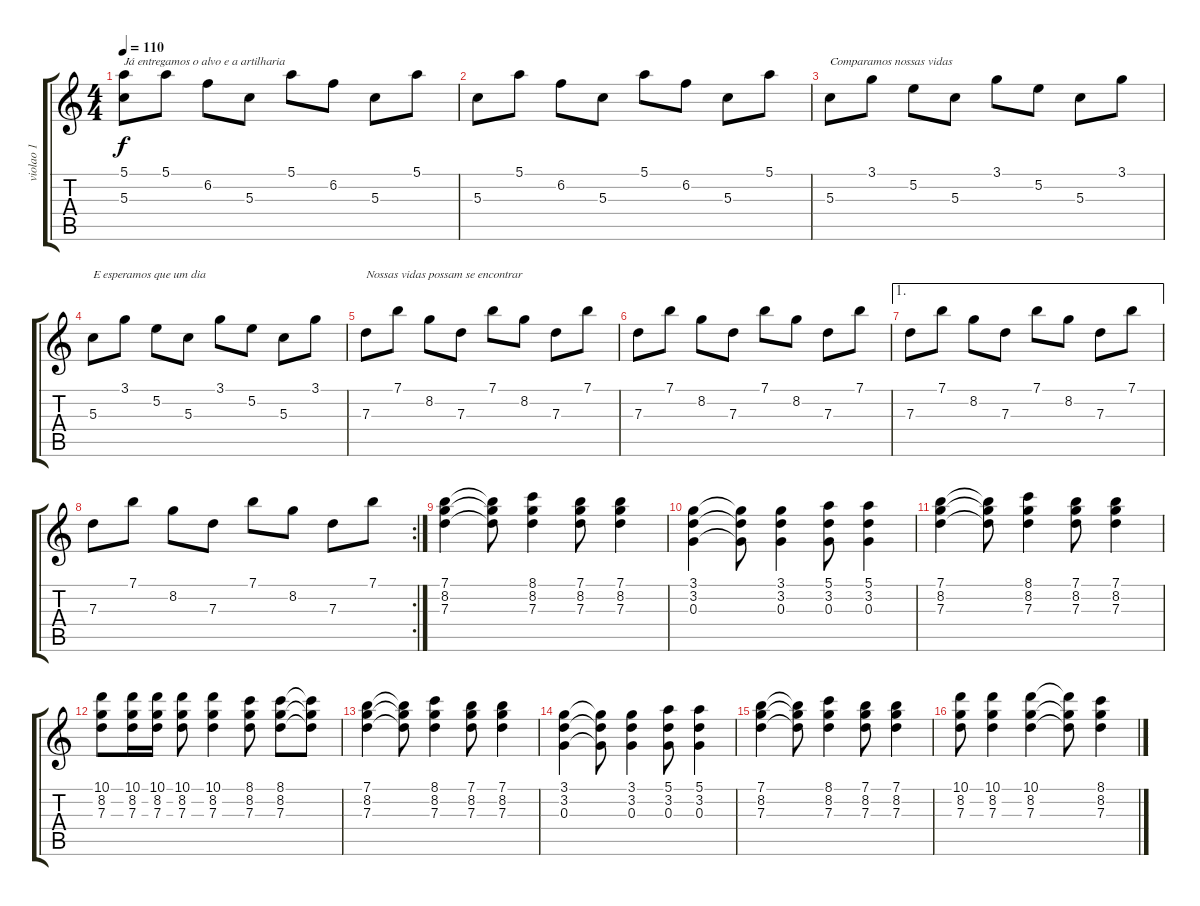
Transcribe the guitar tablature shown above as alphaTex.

\track ("violao 1" "violao 1") {instrument acousticguitarnylon}
\staff {score tabs}
\tuning (E4 B3 G3 D3 A2 E2) {hide}
\ts (4 4)
\tempo 110
\clef g2
\ks c
(5.1{t} 5.3).8{txt "Já entregamos o alvo e a artilharia " dy f} 5.1.8 6.2.8 5.3.8 5.1.8 6.2.8 5.3.8 5.1.8 |
5.3.8 5.1.8 6.2.8 5.3.8 5.1.8 6.2.8 5.3.8 5.1.8 |
5.3.8{txt "Comparamos nossas vidas "} 3.1.8 5.2.8 5.3.8 3.1.8 5.2.8 5.3.8 3.1.8 |
5.3.8{txt "E esperamos que um dia "} 3.1.8 5.2.8 5.3.8 3.1.8 5.2.8 5.3.8 3.1.8 |
7.3.8{txt "Nossas vidas possam se encontrar "} 7.1.8 8.2.8 7.3.8 7.1.8 8.2.8 7.3.8 7.1.8 |
7.3.8 7.1.8 8.2.8 7.3.8 7.1.8 8.2.8 7.3.8 7.1.8 |
\ae 1
7.3.8 7.1.8 8.2.8 7.3.8 7.1.8 8.2.8 7.3.8 7.1.8 |
\rc 2
7.3.8 7.1.8 8.2.8 7.3.8 7.1.8 8.2.8 7.3.8 7.1.8 |
(7.1 8.2 7.3).4 (7.1{t} 8.2{t} 7.3{t}).8 (8.1 8.2 7.3).4 (7.1 8.2 7.3).8 (7.1 8.2 7.3).4 |
(3.1 3.2 0.3).4 (3.1{t} 3.2{t} 0.3{t}).8 (3.1 3.2 0.3).4 (5.1 3.2 0.3).8 (5.1 3.2 0.3).4 |
(7.1 8.2 7.3).4 (7.1{t} 8.2{t} 7.3{t}).8 (8.1 8.2 7.3).4 (7.1 8.2 7.3).8 (7.1 8.2 7.3).4 |
(10.1 8.2 7.3).8 (10.1 8.2 7.3).16 (10.1 8.2 7.3).16 (10.1 8.2 7.3).8 (10.1 8.2 7.3).4 (8.1 8.2 7.3).8 (8.1 8.2 7.3).8 (8.1{t} 8.2{t} 7.3{t}).8 |
(7.1 8.2 7.3).4 (7.1{t} 8.2{t} 7.3{t}).8 (8.1 8.2 7.3).4 (7.1 8.2 7.3).8 (7.1 8.2 7.3).4 |
(3.1 3.2 0.3).4 (3.1{t} 3.2{t} 0.3{t}).8 (3.1 3.2 0.3).4 (5.1 3.2 0.3).8 (5.1 3.2 0.3).4 |
(7.1 8.2 7.3).4 (7.1{t} 8.2{t} 7.3{t}).8 (8.1 8.2 7.3).4 (7.1 8.2 7.3).8 (7.1 8.2 7.3).4 |
(10.1 8.2 7.3).8 (10.1 8.2 7.3).4 (10.1 8.2 7.3).4 (10.1{t} 8.2{t} 7.3{t}).8 (8.1 8.2 7.3).4
